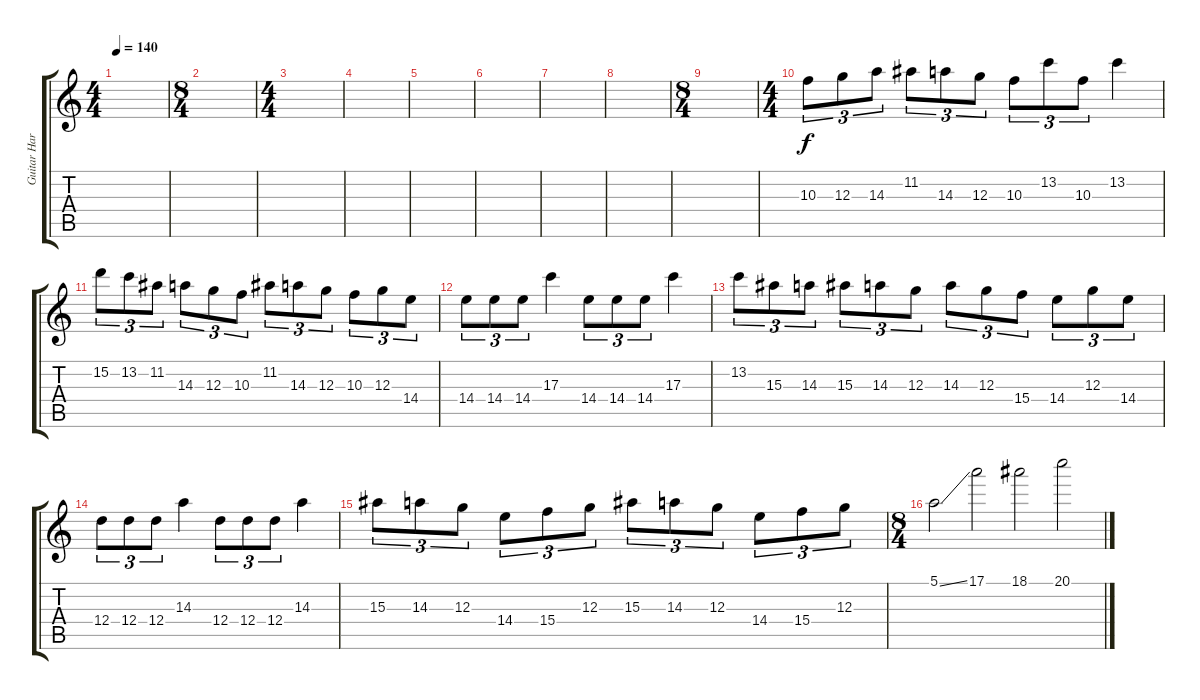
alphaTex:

\track ("Guitar Harms" "Guitar Har") {instrument distortionguitar}
\staff {score tabs}
\tuning (E4 B3 G3 D3 A2 E2) {hide}
\ts (4 4)
\tempo 140
\clef g2
\ks c
|
\ts (8 4)
|
\ts (4 4)
|
|
|
|
|
|
\ts (8 4)
|
\ts (4 4)
10.3.8{tu (3 2) volume 13} 12.3.8{tu (3 2)} 14.3.8{tu (3 2)} 11.2.8{tu (3 2)} 14.3.8{tu (3 2)} 12.3.8{tu (3 2)} 10.3.8{tu (3 2)} 13.2.8{tu (3 2)} 10.3.8{tu (3 2)} 13.2.4 |
15.2.8{tu (3 2)} 13.2.8{tu (3 2)} 11.2.8{tu (3 2)} 14.3.8{tu (3 2)} 12.3.8{tu (3 2)} 10.3.8{tu (3 2)} 11.2.8{tu (3 2)} 14.3.8{tu (3 2)} 12.3.8{tu (3 2)} 10.3.8{tu (3 2)} 12.3.8{tu (3 2)} 14.4.8{tu (3 2)} |
14.4.8{tu (3 2)} 14.4.8{tu (3 2)} 14.4.8{tu (3 2)} 17.3.4 14.4.8{tu (3 2)} 14.4.8{tu (3 2)} 14.4.8{tu (3 2)} 17.3.4 |
13.2.8{tu (3 2)} 15.3.8{tu (3 2)} 14.3.8{tu (3 2)} 15.3.8{tu (3 2)} 14.3.8{tu (3 2)} 12.3.8{tu (3 2)} 14.3.8{tu (3 2)} 12.3.8{tu (3 2)} 15.4.8{tu (3 2)} 14.4.8{tu (3 2)} 12.3.8{tu (3 2)} 14.4.8{tu (3 2)} |
12.4.8{tu (3 2)} 12.4.8{tu (3 2)} 12.4.8{tu (3 2)} 14.3.4 12.4.8{tu (3 2)} 12.4.8{tu (3 2)} 12.4.8{tu (3 2)} 14.3.4 |
15.3.8{tu (3 2)} 14.3.8{tu (3 2)} 12.3.8{tu (3 2)} 14.4.8{tu (3 2)} 15.4.8{tu (3 2)} 12.3.8{tu (3 2)} 15.3.8{tu (3 2)} 14.3.8{tu (3 2)} 12.3.8{tu (3 2)} 14.4.8{tu (3 2)} 15.4.8{tu (3 2)} 12.3.8{tu (3 2)} |
\ts (8 4)
5.1{ss}.2 17.1.2 18.1.2 20.1.2
